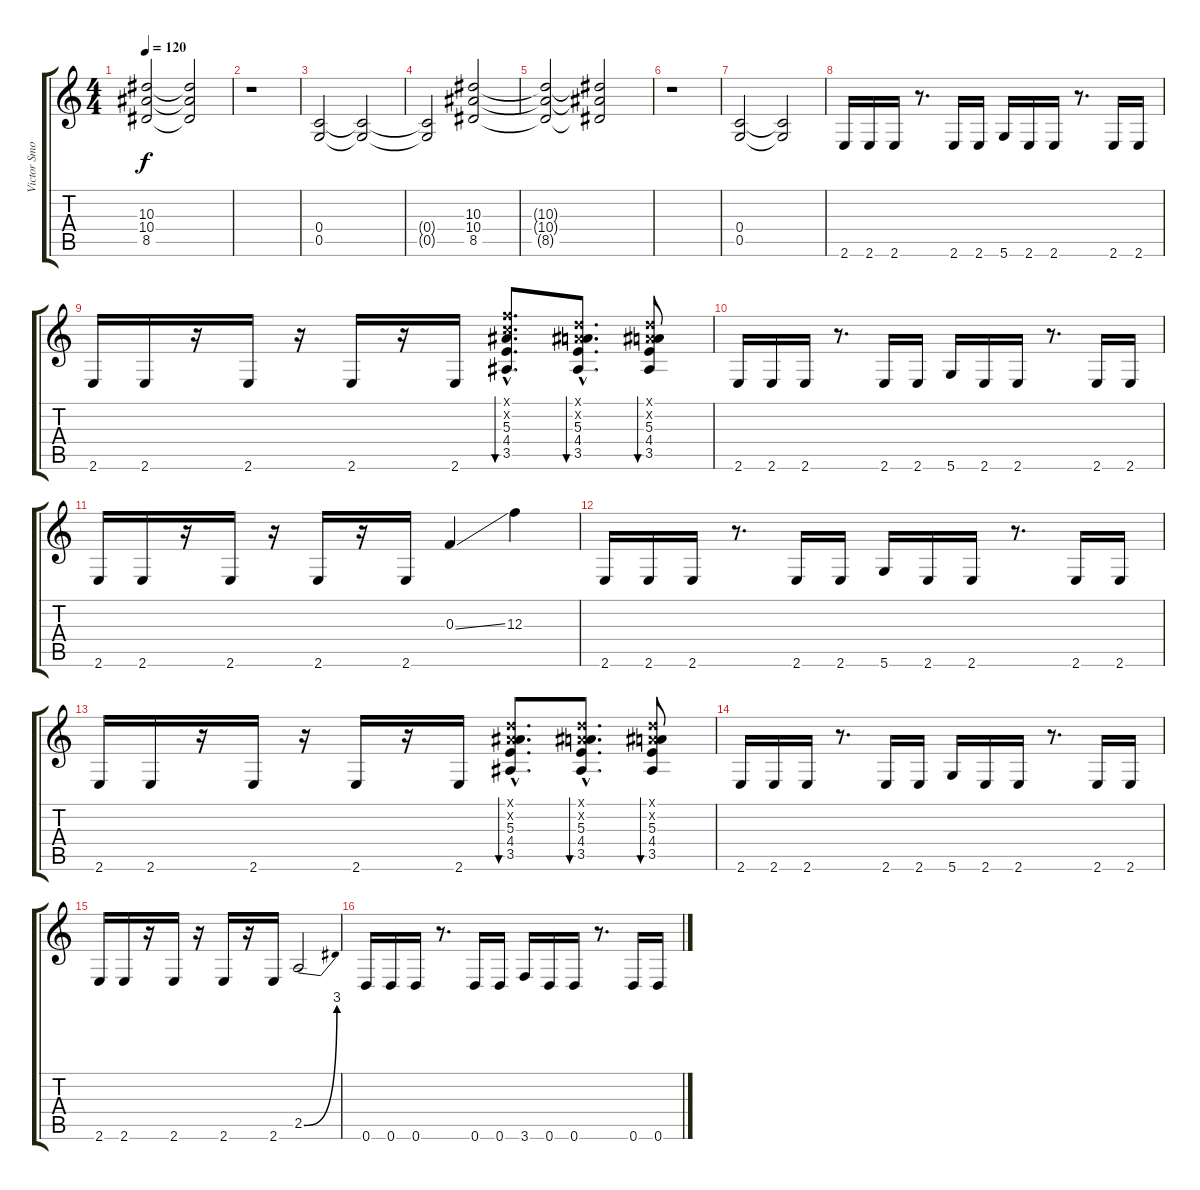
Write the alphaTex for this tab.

\track ("Victor Smolski " "Victor Smo") {instrument distortionguitar}
\staff {score tabs}
\tuning (D4 A3 F3 C3 G2 D2) {hide}
\ts (4 4)
\tempo 120
\clef g2
\ks c
(10.3{t} 10.4{t} 8.5{t}).2{dy f} (10.3{t} 10.4{t} 8.5{t}).2{volume 0} |
r.1{volume 0} |
(0.4 0.5).2{volume 11} (0.4{t} 0.5{t}).2{volume 0} |
(0.4{t} 0.5{t}).2{volume 0} (10.3 10.4 8.5).2{volume 11} |
(10.3{t} 10.4{t} 8.5{t}).2 (10.3{t} 10.4{t} 8.5{t}).2{volume 0} |
r.1{volume 0} |
(0.4 0.5).2{volume 11} (0.4{t} 0.5{t}).2{volume 0} |
2.6.16{volume 13} 2.6.16 2.6.16 r.8{d} 2.6.16 2.6.16 5.6.16 2.6.16 2.6.16 r.8{d} 2.6.16 2.6.16 |
2.6.16 2.6.16 r.16 2.6.16 r.16 2.6.16 r.16 2.6.16 (3.1{hac x} 3.2{hac x} 5.3{hac} 4.4{hac} 3.5{hac}).8{d bu 60} (0.1{hac x} 0.2{hac x} 5.3{hac} 4.4{hac} 3.5{hac}).8{d bu 60} (0.1{x} 0.2{x} 5.3 4.4 3.5).8{bu 30} |
2.6.16 2.6.16 2.6.16 r.8{d} 2.6.16 2.6.16 5.6.16 2.6.16 2.6.16 r.8{d} 2.6.16 2.6.16 |
2.6.16 2.6.16 r.16 2.6.16 r.16 2.6.16 r.16 2.6.16 0.3{ss}.4 12.3.4 |
2.6.16 2.6.16 2.6.16 r.8{d} 2.6.16 2.6.16 5.6.16 2.6.16 2.6.16 r.8{d} 2.6.16 2.6.16 |
2.6.16 2.6.16 r.16 2.6.16 r.16 2.6.16 r.16 2.6.16 (0.1{hac x} 0.2{hac x} 5.3{hac} 4.4{hac} 3.5{hac}).8{d bu 60} (0.1{hac x} 0.2{hac x} 5.3{hac} 4.4{hac} 3.5{hac}).8{d bu 60} (0.1{x} 0.2{x} 5.3 4.4 3.5).8{bu 30} |
2.6.16 2.6.16 2.6.16 r.8{d} 2.6.16 2.6.16 5.6.16 2.6.16 2.6.16 r.8{d} 2.6.16 2.6.16 |
2.6.16 2.6.16 r.16 2.6.16 r.16 2.6.16 r.16 2.6.16 2.5{be (bend 0 0 60 12)}.2 |
0.6.16 0.6.16 0.6.16 r.8{d} 0.6.16 0.6.16 3.6.16 0.6.16 0.6.16 r.8{d} 0.6.16 0.6.16
